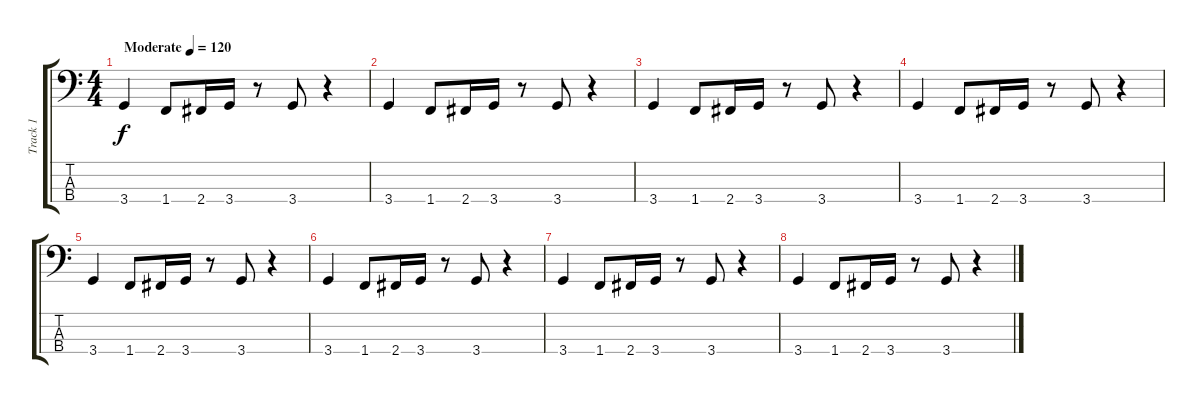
\track ("Track 1" "Track 1") {instrument distortionguitar}
\staff {score tabs}
\tuning (G2 D2 A1 E1) {hide}
\ts (4 4)
\tempo (120 "Moderate")
\clef f4
\ks c
3.4.4{dy f instrument distortionguitar} 1.4.8 2.4.16 3.4.16 r.8 3.4.8 r.4 |
3.4.4 1.4.8 2.4.16 3.4.16 r.8 3.4.8 r.4 |
3.4.4 1.4.8 2.4.16 3.4.16 r.8 3.4.8 r.4 |
3.4.4 1.4.8 2.4.16 3.4.16 r.8 3.4.8 r.4 |
3.4.4 1.4.8 2.4.16 3.4.16 r.8 3.4.8 r.4 |
3.4.4 1.4.8 2.4.16 3.4.16 r.8 3.4.8 r.4 |
3.4.4 1.4.8 2.4.16 3.4.16 r.8 3.4.8 r.4 |
3.4.4 1.4.8 2.4.16 3.4.16 r.8 3.4.8 r.4
